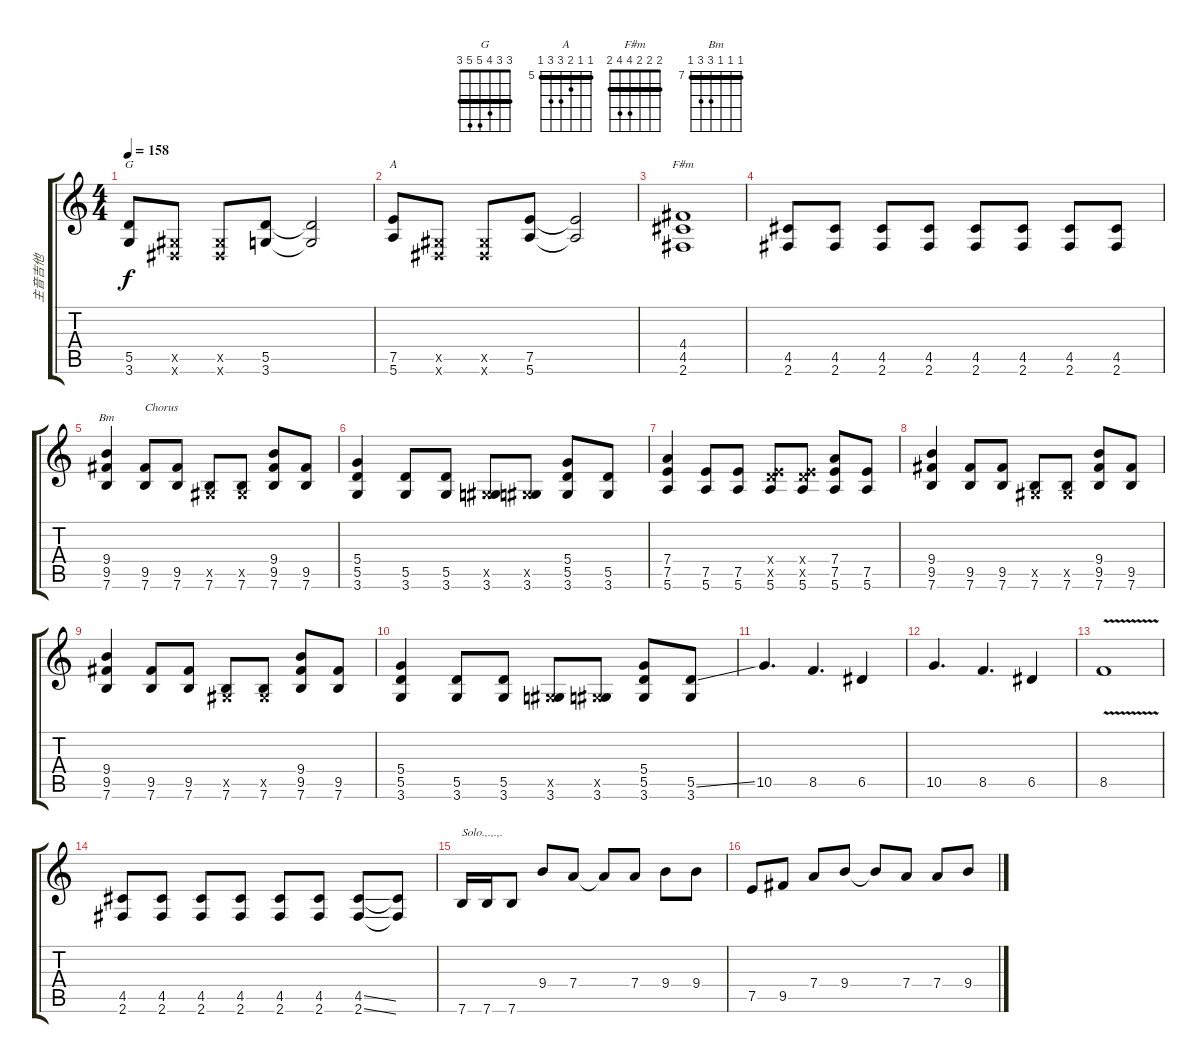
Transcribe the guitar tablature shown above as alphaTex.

\track ("主音吉他" "主音吉他") {instrument overdrivenguitar}
\staff {score tabs}
\tuning (E4 B3 G3 D3 A2 E2) {hide}
\chord ("G" 3 3 4 5 5 3) {barre 3}
\chord ("A" 5 5 6 7 7 5) {firstfret 5 barre 5}
\chord ("F#m" 2 2 2 4 4 2) {barre 2}
\chord ("Bm" 7 7 7 9 9 7) {firstfret 7 barre 7}
\ts (4 4)
\tempo 158
\clef g2
\ks c
(5.5 3.6).8{ch "G" dy f} (-1.5{x} -1.6{x}).8 (-1.5{x} -1.6{x}).8 (5.5 3.6).8 (5.5{t} 3.6{t}).2 |
(7.5 5.6).8{ch "A"} (-1.5{x} -1.6{x}).8 (-1.5{x} -1.6{x}).8 (7.5 5.6).8 (7.5{t} 5.6{t}).2 |
(4.4 4.5 2.6).1{ch "F#m"} |
(4.5 2.6).8 (4.5 2.6).8 (4.5 2.6).8 (4.5 2.6).8 (4.5 2.6).8 (4.5 2.6).8 (4.5 2.6).8 (4.5 2.6).8 |
(9.4 9.5 7.6).4{ch "Bm"} (9.5 7.6).8{txt "Chorus"} (9.5 7.6).8 (-1.5{x} 7.6).8 (-1.5{x} 7.6).8 (9.4 9.5 7.6).8 (9.5 7.6).8 |
(5.4 5.5 3.6).4 (5.5 3.6).8 (5.5 3.6).8 (-1.5{x} 3.6).8 (-1.5{x} 3.6).8 (5.4 5.5 3.6).8 (5.5 3.6).8 |
(7.4 7.5 5.6).4 (7.5 5.6).8 (7.5 5.6).8 (0.4{x} 7.5{x} 5.6).8 (0.4{x} 7.5{x} 5.6).8 (7.4 7.5 5.6).8 (7.5 5.6).8 |
(9.4 9.5 7.6).4 (9.5 7.6).8 (9.5 7.6).8 (-1.5{x} 7.6).8 (-1.5{x} 7.6).8 (9.4 9.5 7.6).8 (9.5 7.6).8 |
(9.4 9.5 7.6).4 (9.5 7.6).8 (9.5 7.6).8 (-1.5{x} 7.6).8 (-1.5{x} 7.6).8 (9.4 9.5 7.6).8 (9.5 7.6).8 |
(5.4 5.5 3.6).4 (5.5 3.6).8 (5.5 3.6).8 (-1.5{x} 3.6).8 (-1.5{x} 3.6).8 (5.4 5.5 3.6).8 (5.5{ss} 3.6).8 |
10.5.4{d} 8.5.4{d} 6.5.4 |
10.5.4{d} 8.5.4{d} 6.5.4 |
8.5{v}.1 |
(4.5 2.6).8 (4.5 2.6).8 (4.5 2.6).8 (4.5 2.6).8 (4.5 2.6).8 (4.5 2.6).8 (4.5{ss} 2.6{ss}).8 (4.5{t} 2.6{t}).8 |
7.6.16{txt "Solo.,.,.,."} 7.6.16 7.6.8 9.4.8 7.4.8 7.4{t}.8 7.4.8 9.4.8 9.4.8 |
7.5.8 9.5.8 7.4.8 9.4.8 9.4{t}.8 7.4.8 7.4.8 9.4.8
